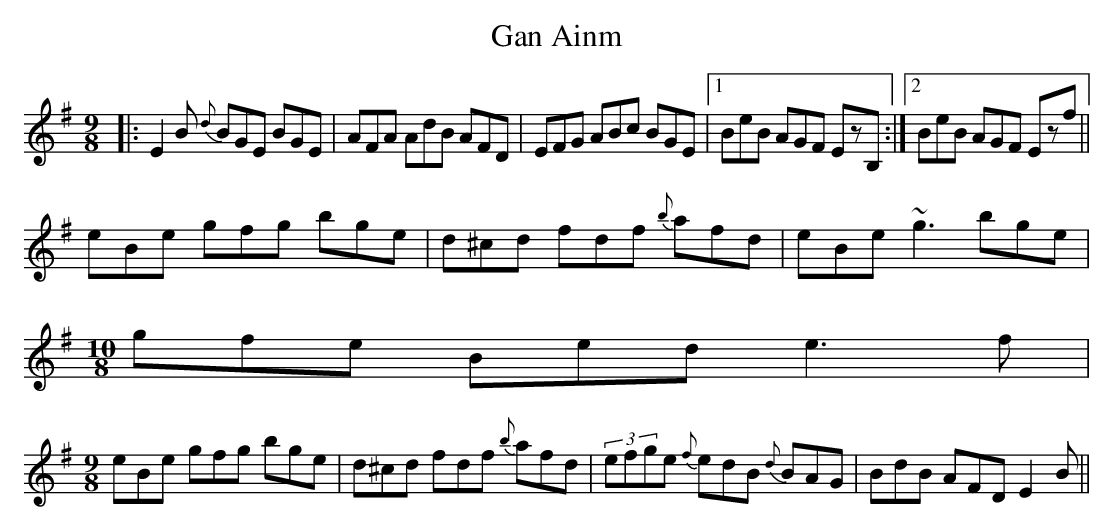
X:1
T:Gan Ainm
M:9/8
K:G
|: E2B {d}BGE BGE | AFA AdB AFD | EFG ABc BGE |1 BeB AGF EzB, :|2 BeB AGF Ezf ||
eBe gfg bge | d^cd fdf {b}afd | eBe ~g3 bge |
M:10/8
gfe Bed e3f |
M:9/8
eBe gfg bge | d^cd fdf {b}afd | (3efge {f}edB {d}BAG | BdB AFD E2B ||
